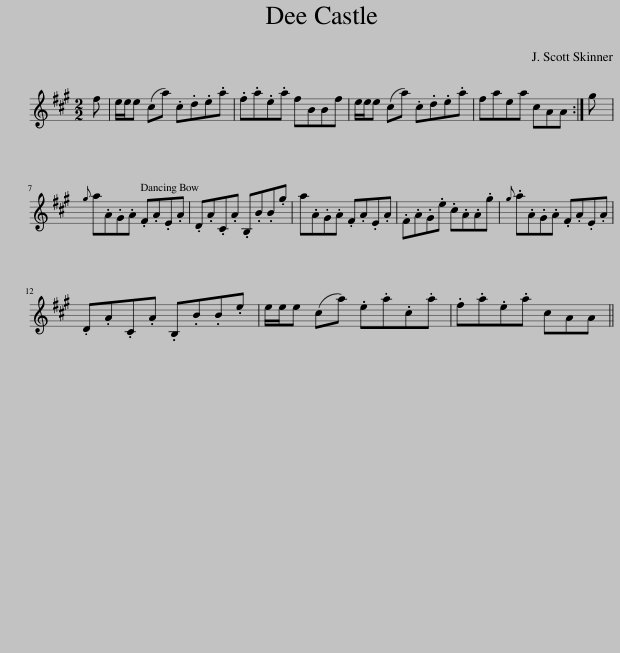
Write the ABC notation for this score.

X:1
L:1/8
M:2/2
I:linebreak $
K:A
V:1 treble
V:1
 f | e/e/e (ca) .c.d.e.a | .f.a.e.a fBBf | e/e/e (ca) .c.d.e.a | faea cAA :| %5
 g |${g} a.A.G.A .F.A.E.A | .D.A.C.A .B,.B.B.g | a.A.G.A .F.A.E.A | .F.A.G.e .c.A.A.g | %10
{g} .a.A.G.A .F.A.E.A |$ .D.A.C.A .B,.B.B.e | e/e/e (ca) .e.a.c.a | .f.a.e.a cAA || %14
